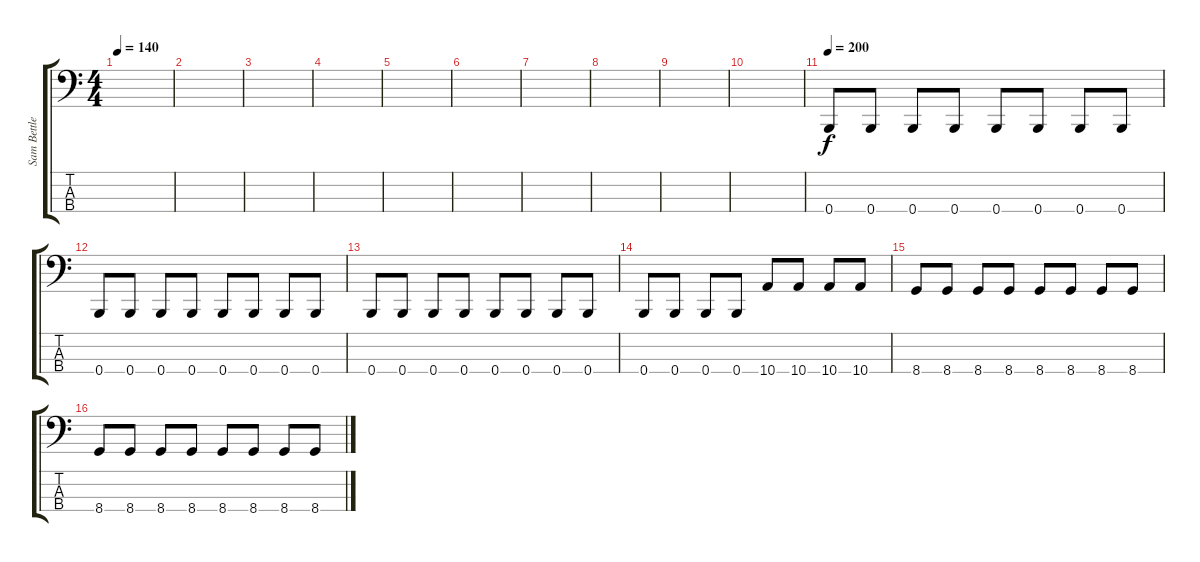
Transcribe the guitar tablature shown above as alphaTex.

\track ("Sam Bettley" "Sam Bettle") {instrument electricbasspick}
\staff {score tabs}
\tuning (E2 B1 Gb1 B0) {hide}
\ts (4 4)
\tempo 140
\clef f4
\ks c
|
|
|
|
|
|
|
|
|
|
\tempo 200
0.4.8 0.4.8 0.4.8 0.4.8 0.4.8 0.4.8 0.4.8 0.4.8 |
0.4.8 0.4.8 0.4.8 0.4.8 0.4.8 0.4.8 0.4.8 0.4.8 |
0.4.8 0.4.8 0.4.8 0.4.8 0.4.8 0.4.8 0.4.8 0.4.8 |
0.4.8 0.4.8 0.4.8 0.4.8 10.4.8 10.4.8 10.4.8 10.4.8 |
8.4.8 8.4.8 8.4.8 8.4.8 8.4.8 8.4.8 8.4.8 8.4.8 |
8.4.8 8.4.8 8.4.8 8.4.8 8.4.8 8.4.8 8.4.8 8.4.8
